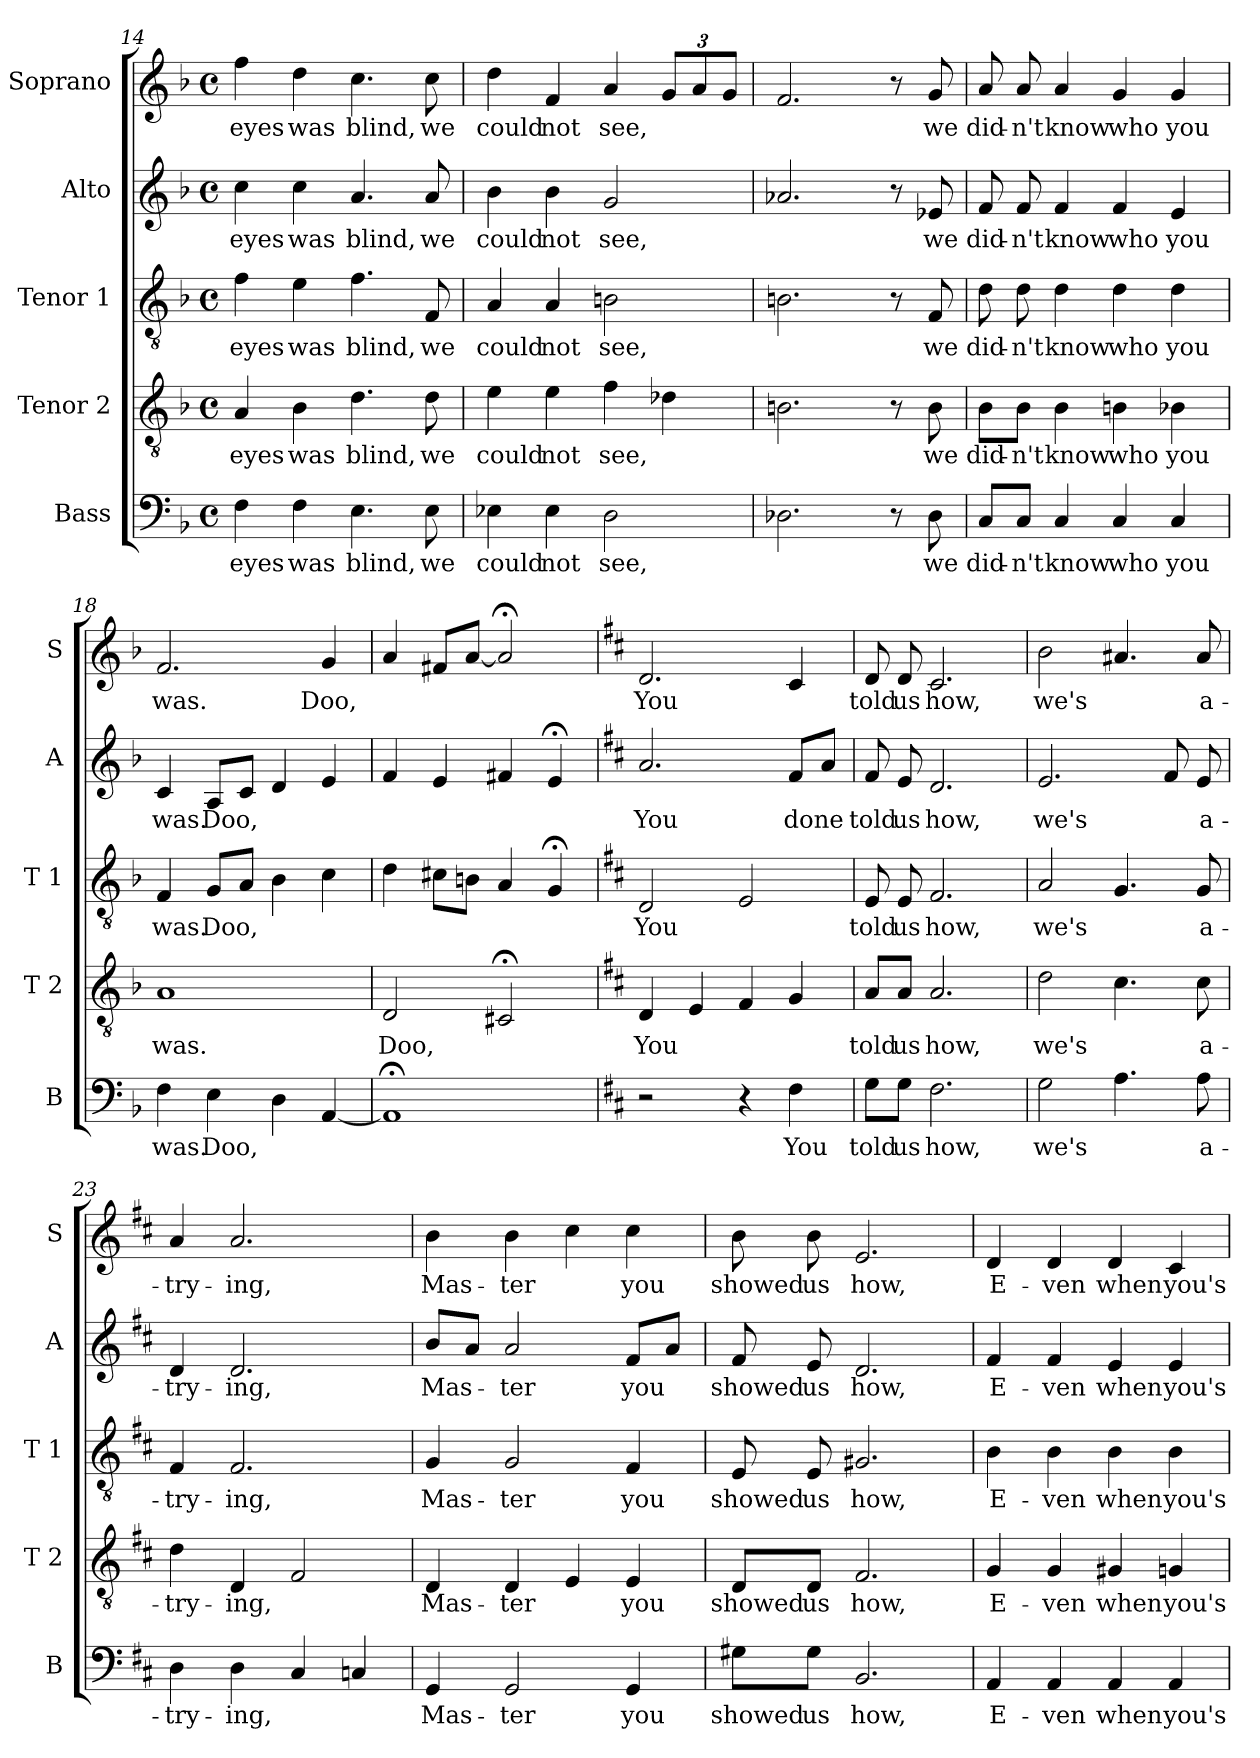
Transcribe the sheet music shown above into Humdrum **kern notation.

**kern	**text	**kern	**text	**kern	**text	**kern	**text	**kern	**text
*part5	*part5	*part4	*part4	*part3	*part3	*part2	*part2	*part1	*part1
*staff5	*staff5	*staff4	*staff4	*staff3	*staff3	*staff2	*staff2	*staff1	*staff1
*I"Bass	*	*I"Tenor 2	*	*I"Tenor 1	*	*I"Alto	*	*I"Soprano	*
*I'B	*	*I'T 2	*	*I'T 1	*	*I'A	*	*I'S	*
*clefF4	*	*clefGv2	*	*clefGv2	*	*clefG2	*	*clefG2	*
*k[b-]	*	*k[b-]	*	*k[b-]	*	*k[b-]	*	*k[b-]	*
*F:	*	*F:	*	*F:	*	*F:	*	*F:	*
*M4/4	*	*M4/4	*	*M4/4	*	*M4/4	*	*M4/4	*
*met(c)	*	*met(c)	*	*met(c)	*	*met(c)	*	*met(c)	*
=14	=14	=14	=14	=14	=14	=14	=14	=14	=14
!	!LO:LY:b	!	!LO:LY:b	!	!LO:LY:b	!	!LO:LY:b	!	!LO:LY:b
4F\	eyes	4A/	eyes	4f\	eyes	4cc\	eyes	4ff\	eyes
!	!LO:LY:b	!	!LO:LY:b	!	!LO:LY:b	!	!LO:LY:b	!	!LO:LY:b
4F\	was	4B-\	was	4e\	was	4cc\	was	4dd\	was
!	!LO:LY:b	!	!LO:LY:b	!	!LO:LY:b	!	!LO:LY:b	!	!LO:LY:b
4.E\	blind,	4.d\	blind,	4.f\	blind,	4.a/	blind,	4.cc\	blind,
!	!LO:LY:b	!	!LO:LY:b	!	!LO:LY:b	!	!LO:LY:b	!	!LO:LY:b
8E\	we	8d\	we	8F/	we	8a/	we	8cc\	we
!!LO:LB:g=z
=15	=15	=15	=15	=15	=15	=15	=15	=15	=15
!	!LO:LY:b	!	!LO:LY:b	!	!LO:LY:b	!	!LO:LY:b	!	!LO:LY:b
4E-X\	could	4e\	could	4A/	could	4b-\	could	4dd\	could
!	!LO:LY:b	!	!LO:LY:b	!	!LO:LY:b	!	!LO:LY:b	!	!LO:LY:b
4E-\	not	4e\	not	4A/	not	4b-\	not	4f/	not
!	!LO:LY:b	!	!LO:LY:b	!	!LO:LY:b	!	!LO:LY:b	!	!LO:LY:b
2D\	see,	4f\	see,	2Bn\	see,	2g/	see,	4a/	see,
.	.	4d-X\	.	.	.	.	.	12g/L	.
.	.	.	.	.	.	.	.	12a/	.
.	.	.	.	.	.	.	.	12g/J	.
=16	=16	=16	=16	=16	=16	=16	=16	=16	=16
2.D-X\	.	2.Bn\	.	2.Bn\	.	2.a-X/	.	2.f/	.
8r	.	8r	.	8r	.	8r	.	8r	.
!	!LO:LY:b	!	!LO:LY:b	!	!LO:LY:b	!	!LO:LY:b	!	!LO:LY:b
8D-\	we	8B\	we	8F/	we	8e-X/	we	8g/	we
=17	=17	=17	=17	=17	=17	=17	=17	=17	=17
!	!LO:LY:b	!	!LO:LY:b	!	!LO:LY:b	!	!LO:LY:b	!	!LO:LY:b
8C/L	did-	8B-\L	did-	8d\	did-	8f/	did-	8a/	did-
!	!LO:LY:b	!	!LO:LY:b	!	!LO:LY:b	!	!LO:LY:b	!	!LO:LY:b
8C/J	-n't	8B-\J	-n't	8d\	-n't	8f/	-n't	8a/	-n't
!	!LO:LY:b	!	!LO:LY:b	!	!LO:LY:b	!	!LO:LY:b	!	!LO:LY:b
4C/	know	4B-\	know	4d\	know	4f/	know	4a/	know
!	!LO:LY:b	!	!LO:LY:b	!	!LO:LY:b	!	!LO:LY:b	!	!LO:LY:b
4C/	who	4Bn\	who	4d\	who	4f/	who	4g/	who
!	!LO:LY:b	!	!LO:LY:b	!	!LO:LY:b	!	!LO:LY:b	!	!LO:LY:b
4C/	you	4B-X\	you	4d\	you	4e/	you	4g/	you
=18	=18	=18	=18	=18	=18	=18	=18	=18	=18
!	!LO:LY:b	!	!LO:LY:b	!	!LO:LY:b	!	!LO:LY:b	!	!LO:LY:b
4F\	was.	1A	was.	4F/	was.	4c/	was.	2.f/	was.
!	!LO:LY:b	!	!	!	!LO:LY:b	!	!LO:LY:b	!	!
4E\	Doo,	.	.	8G/L	Doo,	8A/L	Doo,	.	.
.	.	.	.	8A/J	.	8c/J	.	.	.
4D\	.	.	.	4B-\	.	4d/	.	.	.
!	!	!	!	!	!	!	!	!	!LO:LY:b
[4AA/	.	.	.	4c\	.	4e/	.	4g/	Doo,
=19	=19	=19	=19	=19	=19	=19	=19	=19	=19
!	!	!	!LO:LY:b	!	!	!	!	!	!
1AA;<]	.	2D/	Doo,	4d\	.	4f/	.	4a/	.
.	.	.	.	8c#X\L	.	4e/	.	8f#X/L	.
.	.	.	.	8Bn\J	.	.	.	[8a/J	.
.	.	2C#X;</	.	4A/	.	4f#X/	.	2a;</]	.
.	.	.	.	4G;</	.	4e;</	.	.	.
!!LO:LB:g=z
=20	=20	=20	=20	=20	=20	=20	=20	=20	=20
*k[f#c#]	*	*k[f#c#]	*	*k[f#c#]	*	*k[f#c#]	*	*k[f#c#]	*
*D:	*	*D:	*	*D:	*	*D:	*	*D:	*
!	!	!	!LO:LY:b	!	!LO:LY:b	!	!LO:LY:b	!	!LO:LY:b
2r	.	4D/	You	2D/	You	2.a/	You	2.d/	You
.	.	4E/	.	.	.	.	.	.	.
4r	.	4F#/	.	2E/	.	.	.	.	.
!	!LO:LY:b	!	!	!	!	!	!LO:LY:b	!	!
4F#\	You	4G/	.	.	.	8f#/L	done	4c#/	.
.	.	.	.	.	.	8a/J	.	.	.
=21	=21	=21	=21	=21	=21	=21	=21	=21	=21
!	!LO:LY:b	!	!LO:LY:b	!	!LO:LY:b	!	!LO:LY:b	!	!LO:LY:b
8G\L	told	8A/L	told	8E/	told	8f#/	told	8d/	told
!	!LO:LY:b	!	!LO:LY:b	!	!LO:LY:b	!	!LO:LY:b	!	!LO:LY:b
8G\J	us	8A/J	us	8E/	us	8e/	us	8d/	us
!	!LO:LY:b	!	!LO:LY:b	!	!LO:LY:b	!	!LO:LY:b	!	!LO:LY:b
2.F#\	how,	2.A/	how,	2.F#/	how,	2.d/	how,	2.c#/	how,
=22	=22	=22	=22	=22	=22	=22	=22	=22	=22
!	!LO:LY:b	!	!LO:LY:b	!	!LO:LY:b	!	!LO:LY:b	!	!LO:LY:b
2G\	we's	2d\	we's	2A/	we's	2.e/	we's	2b\	we's
4.A\	.	4.c#\	.	4.G/	.	.	.	4.a#X/	.
.	.	.	.	.	.	8f#/	.	.	.
!	!LO:LY:b	!	!LO:LY:b	!	!LO:LY:b	!	!LO:LY:b	!	!LO:LY:b
8A\	a-	8c#\	a-	8G/	a-	8e/	a-	8a#/	a-
=23	=23	=23	=23	=23	=23	=23	=23	=23	=23
!	!LO:LY:b	!	!LO:LY:b	!	!LO:LY:b	!	!LO:LY:b	!	!LO:LY:b
4D\	-try-	4d\	-try-	4F#/	-try-	4d/	-try-	4a/	-try-
!	!LO:LY:b	!	!LO:LY:b	!	!LO:LY:b	!	!LO:LY:b	!	!LO:LY:b
4D\	-ing,	4D/	-ing,	2.F#/	-ing,	2.d/	-ing,	2.a/	-ing,
4C#/	.	2F#/	.	.	.	.	.	.	.
4Cn/	.	.	.	.	.	.	.	.	.
=24	=24	=24	=24	=24	=24	=24	=24	=24	=24
!	!LO:LY:b	!	!LO:LY:b	!	!LO:LY:b	!	!LO:LY:b	!	!LO:LY:b
4GG/	Mas-	4D/	Mas-	4G/	Mas-	8b/L	Mas-	4b\	Mas-
.	.	.	.	.	.	8a/J	.	.	.
!	!LO:LY:b	!	!LO:LY:b	!	!LO:LY:b	!	!LO:LY:b	!	!LO:LY:b
2GG/	-ter	4D/	-ter	2G/	-ter	2a/	-ter	4b\	-ter
.	.	4E/	.	.	.	.	.	4cc#\	.
!	!LO:LY:b	!	!LO:LY:b	!	!LO:LY:b	!	!LO:LY:b	!	!LO:LY:b
4GG/	you	4E/	you	4F#/	you	8f#/L	you	4cc#\	you
.	.	.	.	.	.	8a/J	.	.	.
=25	=25	=25	=25	=25	=25	=25	=25	=25	=25
!	!LO:LY:b	!	!LO:LY:b	!	!LO:LY:b	!	!LO:LY:b	!	!LO:LY:b
8G#X\L	showed	8D/L	showed	8E/	showed	8f#/	showed	8b\	showed
!	!LO:LY:b	!	!LO:LY:b	!	!LO:LY:b	!	!LO:LY:b	!	!LO:LY:b
8G#\J	us	8D/J	us	8E/	us	8e/	us	8b\	us
!	!LO:LY:b	!	!LO:LY:b	!	!LO:LY:b	!	!LO:LY:b	!	!LO:LY:b
2.BB/	how,	2.F#/	how,	2.G#X/	how,	2.d/	how,	2.e/	how,
!!LO:PB:g=z
=26	=26	=26	=26	=26	=26	=26	=26	=26	=26
!	!LO:LY:b	!	!LO:LY:b	!	!LO:LY:b	!	!LO:LY:b	!	!LO:LY:b
4AA/	E-	4G/	E-	4B\	E-	4f#/	E-	4d/	E-
!	!LO:LY:b	!	!LO:LY:b	!	!LO:LY:b	!	!LO:LY:b	!	!LO:LY:b
4AA/	-ven	4G/	-ven	4B\	-ven	4f#/	-ven	4d/	-ven
!	!LO:LY:b	!	!LO:LY:b	!	!LO:LY:b	!	!LO:LY:b	!	!LO:LY:b
4AA/	when	4G#X/	when	4B\	when	4e/	when	4d/	when
!	!LO:LY:b	!	!LO:LY:b	!	!LO:LY:b	!	!LO:LY:b	!	!LO:LY:b
4AA/	you's	4Gn/	you's	4B\	you's	4e/	you's	4c#/	you's
=	=	=	=	=	=	=	=	=	=
*-	*-	*-	*-	*-	*-	*-	*-	*-	*-
